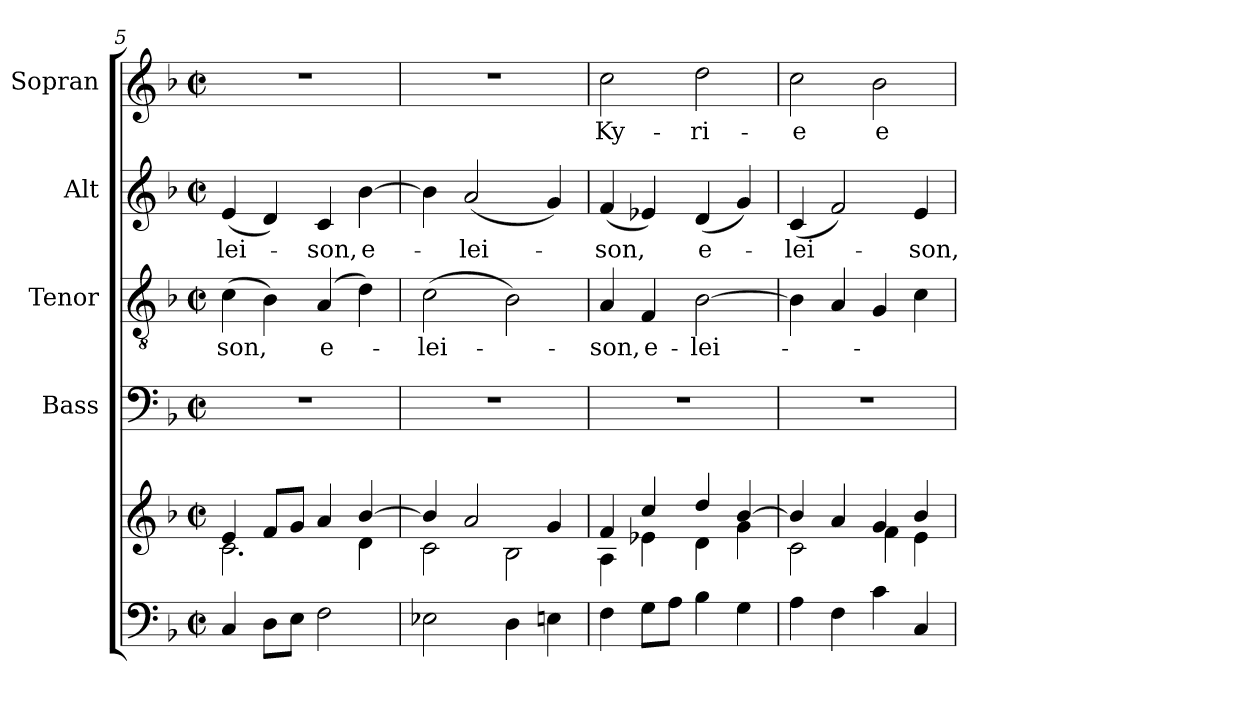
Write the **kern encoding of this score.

**kern	**kern	**kern	**kern	**text	**kern	**text	**kern	**text
*part5	*part5	*part4	*part3	*part3	*part2	*part2	*part1	*part1
*staff6	*staff5	*staff4	*staff3	*staff3	*staff2	*staff2	*staff1	*staff1
*	*	*I"Bass	*I"Tenor	*	*I"Alt	*	*I"Sopran	*
*	*	*I'B.	*I'T.	*	*I'A.	*	*I'S.	*
*clefF4	*clefG2	*clefF4	*clefGv2	*	*clefG2	*	*clefG2	*
*k[b-]	*k[b-]	*k[b-]	*k[b-]	*	*k[b-]	*	*k[b-]	*
*F:	*F:	*F:	*F:	*	*F:	*	*F:	*
*M2/2	*M2/2	*M2/2	*M2/2	*	*M2/2	*	*M2/2	*
*met(c|)	*met(c|)	*met(c|)	*met(c|)	*	*met(c|)	*	*met(c|)	*
=5	=5	=5	=5	=5	=5	=5	=5	=5
*	*^	*	*	*	*	*	*	*
!	!	!	!	!	!LO:LY:b	!	!LO:LY:b	!	!
4C/	4e/	2.c\	1r	(>4c\	-son,	(<4e/	-lei-	1r	.
8D\L	8f/L	.	.	4B-\)	.	4d/)	.	.	.
8E\J	8g/J	.	.	.	.	.	.	.	.
!	!	!	!	!	!LO:LY:b	!	!LO:LY:b	!	!
2F\	4a/	.	.	(4A/	e-	4c/	-son,	.	.
!	!	!	!	!	!	!	!LO:LY:b	!	!
.	[>4b-/	4d\	.	4d\)	.	[4b-\	e-	.	.
!!LO:LB:g=z
=6	=6	=6	=6	=6	=6	=6	=6	=6	=6
!	!	!	!	!	!LO:LY:b	!	!	!	!
2E-X\	4b-/]	2c\	1r	(>2c\	-lei-	4b-\]	.	1r	.
!	!	!	!	!	!	!	!LO:LY:b	!	!
.	2a/	.	.	.	.	(<2a/	-lei-	.	.
4D\	.	2B-\	.	2B-\)	.	.	.	.	.
4En\	4g/	.	.	.	.	4g/)	.	.	.
=7	=7	=7	=7	=7	=7	=7	=7	=7	=7
!	!	!	!	!	!LO:LY:b	!	!LO:LY:b	!	!LO:LY:b
4F\	4f/	4A\	1r	4A/	-son,	(<4f/	-son,	2cc\	Ky-
!	!	!	!	!	!LO:LY:b	!	!	!	!
8G\L	4cc/	4e-X\	.	4F/	e-	4e-X/)	.	.	.
8A\J	.	.	.	.	.	.	.	.	.
!	!	!	!	!	!LO:LY:b	!	!LO:LY:b	!	!LO:LY:b
4B-\	4dd/	4d\	.	[2B-\	-lei-	(<4d/	e-	2dd\	-ri-
4G\	[>4b-/	4g\	.	.	.	4g/)	.	.	.
=8	=8	=8	=8	=8	=8	=8	=8	=8	=8
!	!	!	!	!	!	!	!LO:LY:b	!	!LO:LY:b
4A\	4b-/]	2c\	1r	4B-\]	.	(<4c/	-lei-	2cc\	-e
4F\	4a/	.	.	4A/	.	2f/)	.	.	.
!	!	!	!	!	!	!	!	!	!LO:LY:b
4c\	4g/	4f\	.	4G/	.	.	.	2b-\	e-
!	!	!	!	!	!	!	!LO:LY:b	!	!
4C/	4b-/	4e\	.	4c\	.	4e/	-son,	.	.
*	*v	*v	*	*	*	*	*	*	*
=	=	=	=	=	=	=	=	=
*-	*-	*-	*-	*-	*-	*-	*-	*-
